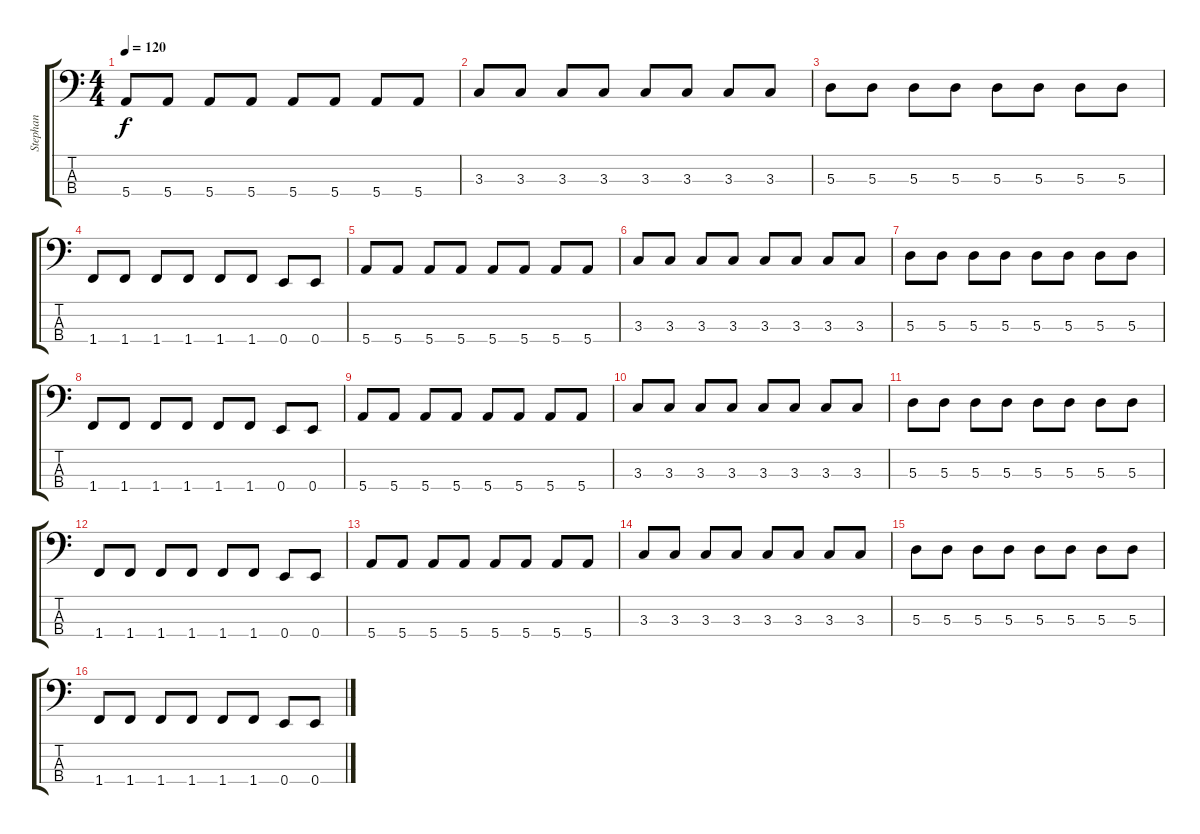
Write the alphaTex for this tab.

\track ("Stephan" "Stephan") {instrument electricbasspick}
\staff {score tabs}
\tuning (G2 D2 A1 E1) {hide}
\ts (4 4)
\tempo 120
\clef f4
\ks c
5.4.8{dy f} 5.4.8 5.4.8 5.4.8 5.4.8 5.4.8 5.4.8 5.4.8 |
3.3.8 3.3.8 3.3.8 3.3.8 3.3.8 3.3.8 3.3.8 3.3.8 |
5.3.8 5.3.8 5.3.8 5.3.8 5.3.8 5.3.8 5.3.8 5.3.8 |
1.4.8 1.4.8 1.4.8 1.4.8 1.4.8 1.4.8 0.4.8 0.4.8 |
5.4.8 5.4.8 5.4.8 5.4.8 5.4.8 5.4.8 5.4.8 5.4.8 |
3.3.8 3.3.8 3.3.8 3.3.8 3.3.8 3.3.8 3.3.8 3.3.8 |
5.3.8 5.3.8 5.3.8 5.3.8 5.3.8 5.3.8 5.3.8 5.3.8 |
1.4.8 1.4.8 1.4.8 1.4.8 1.4.8 1.4.8 0.4.8 0.4.8 |
5.4.8 5.4.8 5.4.8 5.4.8 5.4.8 5.4.8 5.4.8 5.4.8 |
3.3.8 3.3.8 3.3.8 3.3.8 3.3.8 3.3.8 3.3.8 3.3.8 |
5.3.8 5.3.8 5.3.8 5.3.8 5.3.8 5.3.8 5.3.8 5.3.8 |
1.4.8 1.4.8 1.4.8 1.4.8 1.4.8 1.4.8 0.4.8 0.4.8 |
5.4.8 5.4.8 5.4.8 5.4.8 5.4.8 5.4.8 5.4.8 5.4.8 |
3.3.8 3.3.8 3.3.8 3.3.8 3.3.8 3.3.8 3.3.8 3.3.8 |
5.3.8 5.3.8 5.3.8 5.3.8 5.3.8 5.3.8 5.3.8 5.3.8 |
1.4.8 1.4.8 1.4.8 1.4.8 1.4.8 1.4.8 0.4.8 0.4.8
